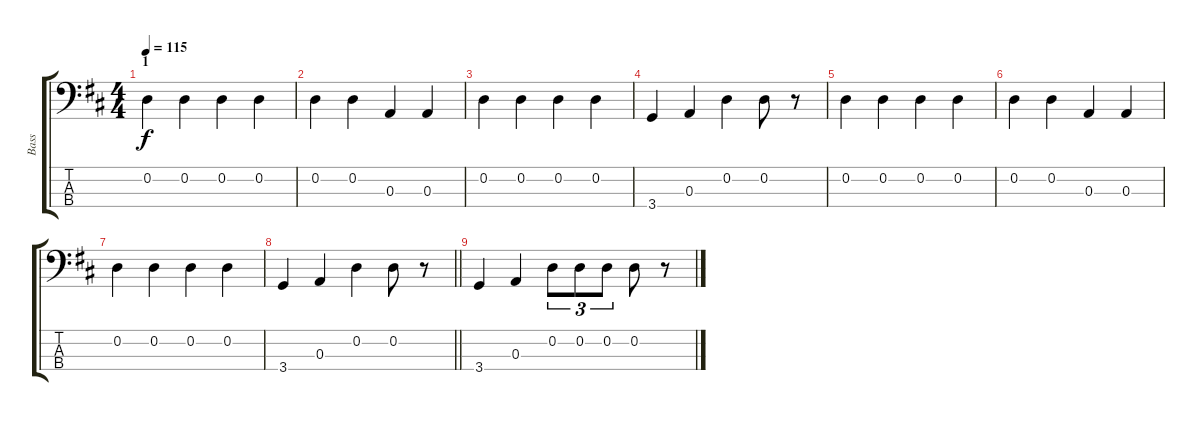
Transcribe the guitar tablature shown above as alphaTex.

\track ("Bass" "Bass") {instrument electricbassfinger}
\staff {score tabs}
\tuning (G2 D2 A1 E1) {hide}
\ts (4 4)
\section ("" "1")
\tempo 115
\clef f4
\ks d
0.2.4{dy f} 0.2.4 0.2.4 0.2.4 |
0.2.4 0.2.4 0.3.4 0.3.4 |
0.2.4 0.2.4 0.2.4 0.2.4 |
3.4.4 0.3.4 0.2.4 0.2.8 r.8 |
0.2.4 0.2.4 0.2.4 0.2.4 |
0.2.4 0.2.4 0.3.4 0.3.4 |
0.2.4 0.2.4 0.2.4 0.2.4 |
\barLineRight lightlight
3.4.4 0.3.4 0.2.4 0.2.8 r.8 |
3.4.4 0.3.4 0.2.8{tu (3 2)} 0.2.8{tu (3 2)} 0.2.8{tu (3 2)} 0.2.8 r.8
